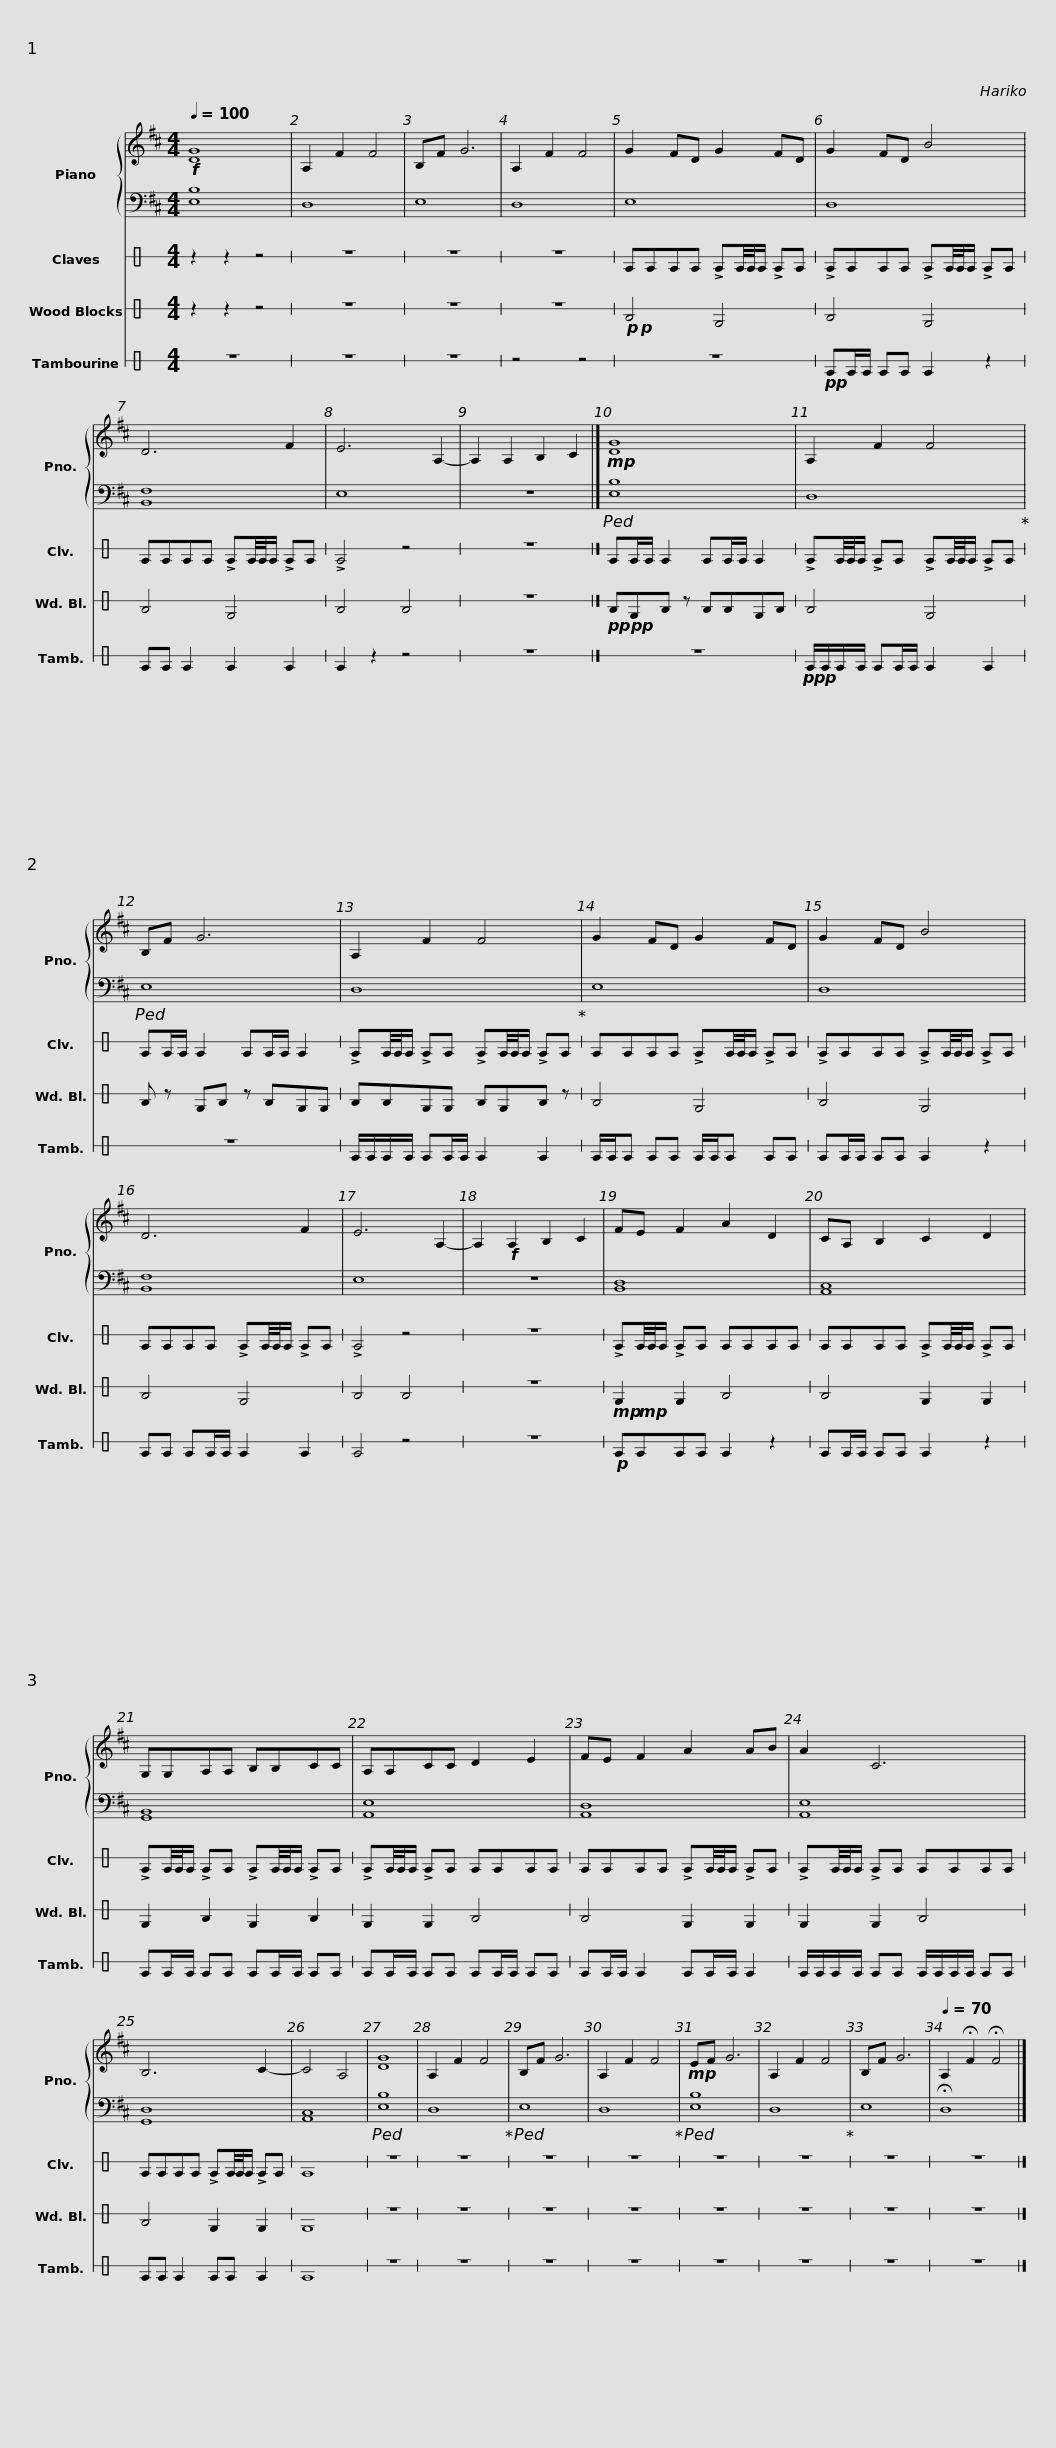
X:1
%%score { 1 | 2 } 3 4 5
L:1/8
Q:1/4=100
M:4/4
I:linebreak $
K:D
V:1 treble
V:2 bass
V:3 perc stafflines=1
K:none
V:4 perc stafflines=1
K:none
V:5 perc stafflines=1
K:none
V:1
!f! [DG]8 | A,2 F2 F4 | B,F G6 | A,2 F2 F4 | G2 FD G2 FD | %5
 G2 FD B4 |$ D6 F2 | E6 A,2- | A,2 A,2 B,2 C2 |]!mp! [DG]8 |$ %10
 A,2 F2 F4 | B,F G6 | A,2 F2 F4 |$ G2 FD G2 FD | G2 FD B4 | %15
 D6 F2 | E6 A,2- |$ A,2!f! A,2 B,2 C2 | FE F2 A2 D2 | CA, B,2 C2 D2 | %20
 G,G,A,A, B,B,CC |$ A,A,CC D2 E2 | FE F2 A2 AB | A2 C6 |$ B,6 C2- | %25
 C4 A,4 | [DG]8 | A,2 F2 F4 | B,F G6 | A,2 F2 F4 | %30
!mp! EF G6 | A,2 F2 F4 |$ B,F G6 |[Q:1/4=70] A,2 !fermata!F2 !fermata!F4 |] %34
V:2
 [E,B,]8 | D,8 | E,8 | D,8 | E,8 | %5
 D,8 |$ [B,,F,]8 | E,8 | z8 |]!ped! [E,B,]8 |$ %10
 D,8!ped-up! |!ped! E,8 | D,8!ped-up! |$ E,8 | D,8 | %15
 [B,,F,]8 | E,8 |$ z8 | [B,,D,]8 | [A,,C,]8 | %20
 [G,,B,,]8 |$ [A,,E,]8 | [A,,D,]8 | [A,,E,]8 |$ [G,,D,]8 | %25
 [A,,C,]8 |!ped! [E,B,]8 | D,8!ped-up! |!ped! E,8 | D,8!ped-up! | %30
!ped! [E,B,]8 | D,8!ped-up! |$ E,8 | !fermata!D,8 |] %34
V:3
[K:C] z2 z2 z4 | z8 | z8 | z8 | EEEE !>!EE/4E/4E/ !>!EE | %5
 !>!EEEE !>!EE/4E/4E/ !>!EE |$ EEEE !>!EE/4E/4E/ !>!EE | !>!E4 z4 | z8 |] EE/E/ E2 EE/E/ E2 |$ %10
 !>!EE/4E/4E/ !>!EE !>!EE/4E/4E/ !>!EE | EE/E/ E2 EE/E/ E2 | !>!EE/4E/4E/ !>!EE !>!EE/4E/4E/ !>!EE |$ EEEE !>!EE/4E/4E/ !>!EE | !>!EEEE !>!EE/4E/4E/ !>!EE | %15
 EEEE !>!EE/4E/4E/ !>!EE | !>!E4 z4 |$ z8 | !>!EE/4E/4E/ !>!EE EEEE | EEEE !>!EE/4E/4E/ !>!EE | %20
 !>!EE/4E/4E/ !>!EE !>!EE/4E/4E/ !>!EE |$ !>!EE/4E/4E/ !>!EE EEEE | EEEE !>!EE/4E/4E/ !>!EE | !>!EE/4E/4E/ !>!EE EEEE |$ EEEE !>!EE/4E/4E/ !>!EE | %25
 E8 | z8 | z8 | z8 | z8 | %30
 z8 | z8 |$ z8 | z8 |] %34
V:4
[K:C] z2 z2 z4 | z8 | z8 | z8 |!p!!p! F4 D4 | %5
 F4 D4 |$ F4 D4 | F4 F4 | z8 |]!pp!!pp! FDF z FFDF |$ %10
 F4 D4 | F z DF z FDD | FFDD FDF z |$ F4 D4 | F4 D4 | %15
 F4 D4 | F4 F4 |$ z8 |!mp!!mp! D2 D2 F4 | F4 D2 D2 | %20
 D2 F2 D2 F2 |$ D2 D2 F4 | F4 D2 D2 | D2 D2 F4 |$ F4 D2 D2 | %25
 D8 | z8 | z8 | z8 | z8 | %30
 z8 | z8 |$ z8 | z8 |] %34
V:5
[K:C] z8 | z8 | z8 | z4 z4 | z8 | %5
!pp! EE/E/ EE E2 z2 |$ EE E2 E2 E2 | E2 z2 z4 | z8 |] z8 |$ %10
!ppp! E/E/E/E/ EE/E/ E2 E2 | z8 | E/E/E/E/ EE/E/ E2 E2 |$ E/E/E EE E/E/E EE | EE/E/ EE E2 z2 | %15
 EE EE/E/ E2 E2 | E4 z4 |$ z8 |!p! EEEE E2 z2 | EE/E/ EE E2 z2 | %20
 EE/E/ EE EE/E/ EE |$ EE/E/ EE EE/E/ EE | EE/E/ E2 EE/E/ E2 | E/E/E/E/ EE E/E/E/E/ EE |$ EE E2 EE E2 | %25
 E8 | z8 | z8 | z8 | z8 | %30
 z8 | z8 |$ z8 | z8 |] %34
